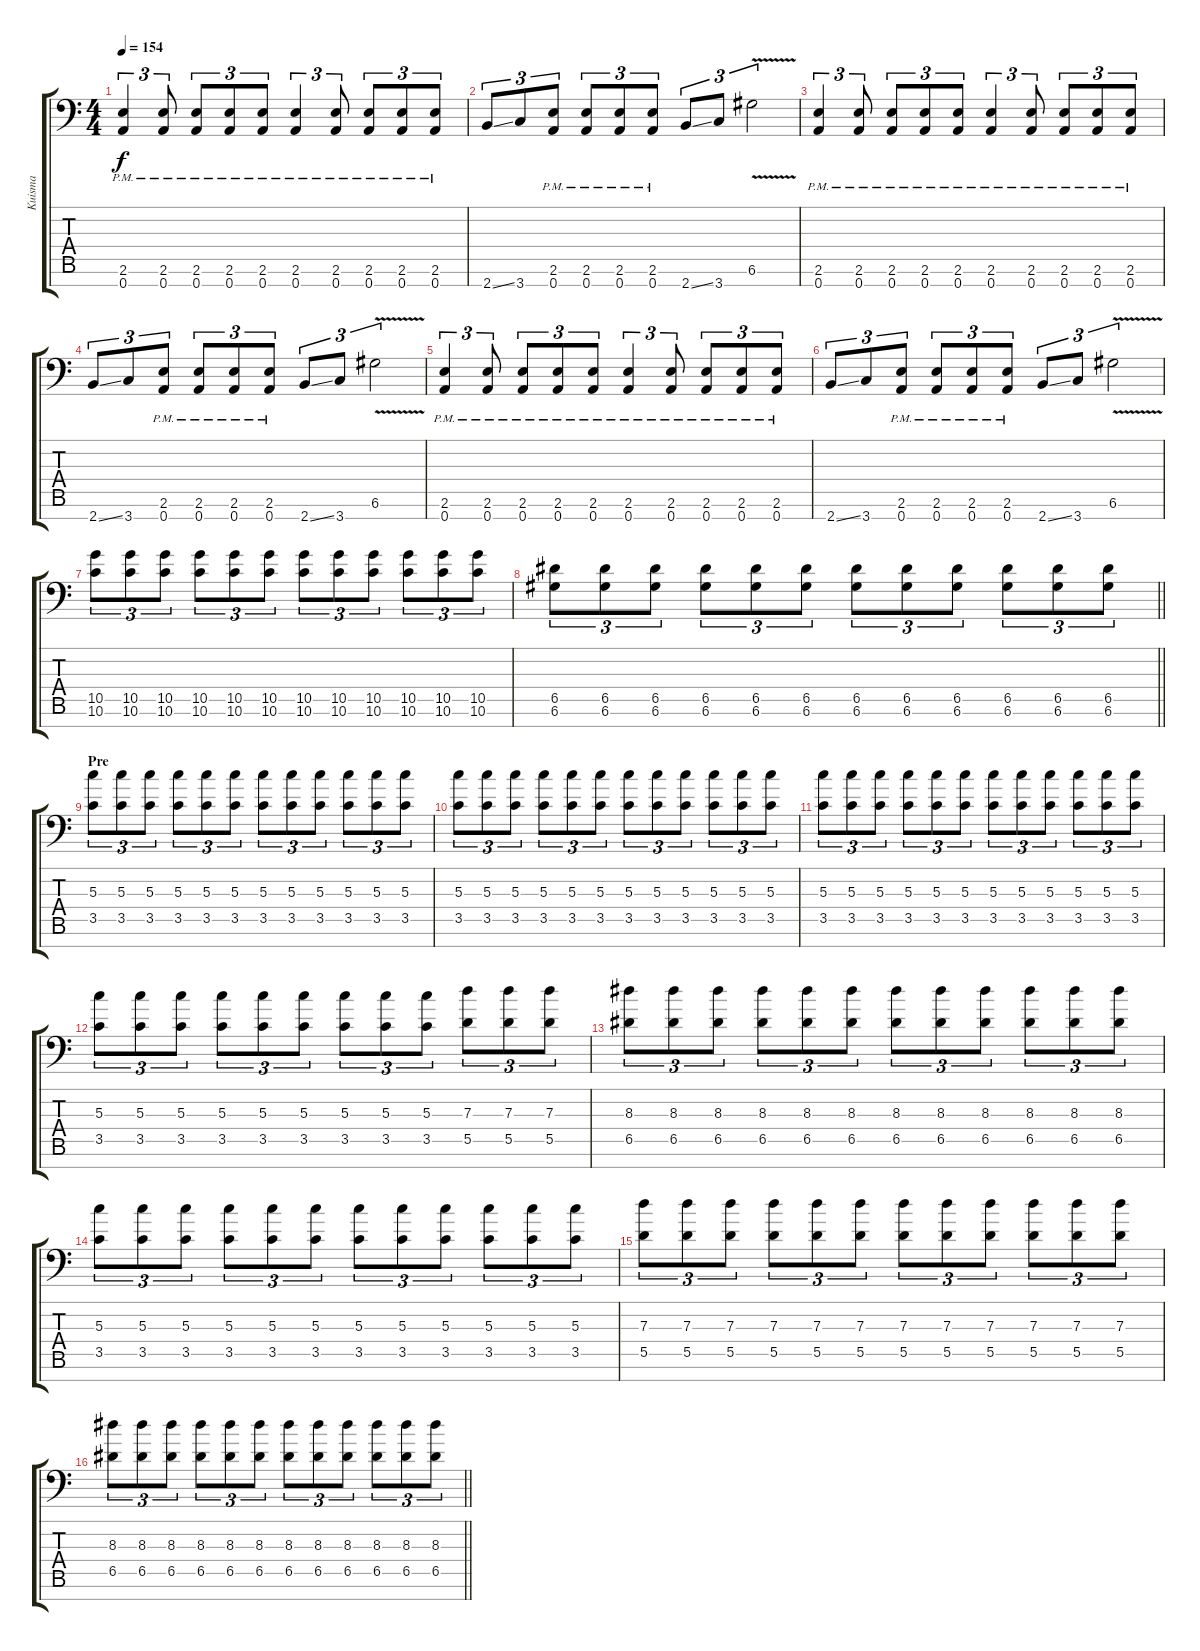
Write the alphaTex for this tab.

\track ("Kuisma" "Kuisma") {instrument distortionguitar}
\staff {score tabs}
\tuning (E4 B3 G3 D3 A2 D2 A1) {hide}
\ts (4 4)
\tempo 154
\clef f4
\ks c
(2.6{pm} 0.7{pm}).4{tu (3 2) dy f} (2.6{pm} 0.7{pm}).8{tu (3 2)} (2.6{pm} 0.7{pm}).8{tu (3 2)} (2.6{pm} 0.7{pm}).8{tu (3 2)} (2.6{pm} 0.7{pm}).8{tu (3 2)} (2.6{pm} 0.7{pm}).4{tu (3 2)} (2.6{pm} 0.7{pm}).8{tu (3 2)} (2.6{pm} 0.7{pm}).8{tu (3 2)} (2.6{pm} 0.7{pm}).8{tu (3 2)} (2.6{pm} 0.7{pm}).8{tu (3 2)} |
2.7{ss}.8{tu (3 2)} 3.7.8{tu (3 2)} (2.6{pm} 0.7{pm}).8{tu (3 2)} (2.6{pm} 0.7{pm}).8{tu (3 2)} (2.6{pm} 0.7{pm}).8{tu (3 2)} (2.6{pm} 0.7{pm}).8{tu (3 2)} 2.7{ss}.8{tu (3 2)} 3.7.8{tu (3 2)} 6.6{v}.2{tu (3 2)} |
(2.6{pm} 0.7{pm}).4{tu (3 2)} (2.6{pm} 0.7{pm}).8{tu (3 2)} (2.6{pm} 0.7{pm}).8{tu (3 2)} (2.6{pm} 0.7{pm}).8{tu (3 2)} (2.6{pm} 0.7{pm}).8{tu (3 2)} (2.6{pm} 0.7{pm}).4{tu (3 2)} (2.6{pm} 0.7{pm}).8{tu (3 2)} (2.6{pm} 0.7{pm}).8{tu (3 2)} (2.6{pm} 0.7{pm}).8{tu (3 2)} (2.6{pm} 0.7{pm}).8{tu (3 2)} |
2.7{ss}.8{tu (3 2)} 3.7.8{tu (3 2)} (2.6{pm} 0.7{pm}).8{tu (3 2)} (2.6{pm} 0.7{pm}).8{tu (3 2)} (2.6{pm} 0.7{pm}).8{tu (3 2)} (2.6{pm} 0.7{pm}).8{tu (3 2)} 2.7{ss}.8{tu (3 2)} 3.7.8{tu (3 2)} 6.6{v}.2{tu (3 2)} |
(2.6{pm} 0.7{pm}).4{tu (3 2)} (2.6{pm} 0.7{pm}).8{tu (3 2)} (2.6{pm} 0.7{pm}).8{tu (3 2)} (2.6{pm} 0.7{pm}).8{tu (3 2)} (2.6{pm} 0.7{pm}).8{tu (3 2)} (2.6{pm} 0.7{pm}).4{tu (3 2)} (2.6{pm} 0.7{pm}).8{tu (3 2)} (2.6{pm} 0.7{pm}).8{tu (3 2)} (2.6{pm} 0.7{pm}).8{tu (3 2)} (2.6{pm} 0.7{pm}).8{tu (3 2)} |
2.7{ss}.8{tu (3 2)} 3.7.8{tu (3 2)} (2.6{pm} 0.7{pm}).8{tu (3 2)} (2.6{pm} 0.7{pm}).8{tu (3 2)} (2.6{pm} 0.7{pm}).8{tu (3 2)} (2.6{pm} 0.7{pm}).8{tu (3 2)} 2.7{ss}.8{tu (3 2)} 3.7.8{tu (3 2)} 6.6{v}.2{tu (3 2)} |
(10.5 10.6).8{tu (3 2)} (10.5 10.6).8{tu (3 2)} (10.5 10.6).8{tu (3 2)} (10.5 10.6).8{tu (3 2)} (10.5 10.6).8{tu (3 2)} (10.5 10.6).8{tu (3 2)} (10.5 10.6).8{tu (3 2)} (10.5 10.6).8{tu (3 2)} (10.5 10.6).8{tu (3 2)} (10.5 10.6).8{tu (3 2)} (10.5 10.6).8{tu (3 2)} (10.5 10.6).8{tu (3 2)} |
\barLineRight lightlight
(6.5 6.6).8{tu (3 2)} (6.5 6.6).8{tu (3 2)} (6.5 6.6).8{tu (3 2)} (6.5 6.6).8{tu (3 2)} (6.5 6.6).8{tu (3 2)} (6.5 6.6).8{tu (3 2)} (6.5 6.6).8{tu (3 2)} (6.5 6.6).8{tu (3 2)} (6.5 6.6).8{tu (3 2)} (6.5 6.6).8{tu (3 2)} (6.5 6.6).8{tu (3 2)} (6.5 6.6).8{tu (3 2)} |
\section ("" "Pre")
(5.3 3.5).8{tu (3 2)} (5.3 3.5).8{tu (3 2)} (5.3 3.5).8{tu (3 2)} (5.3 3.5).8{tu (3 2)} (5.3 3.5).8{tu (3 2)} (5.3 3.5).8{tu (3 2)} (5.3 3.5).8{tu (3 2)} (5.3 3.5).8{tu (3 2)} (5.3 3.5).8{tu (3 2)} (5.3 3.5).8{tu (3 2)} (5.3 3.5).8{tu (3 2)} (5.3 3.5).8{tu (3 2)} |
(5.3 3.5).8{tu (3 2)} (5.3 3.5).8{tu (3 2)} (5.3 3.5).8{tu (3 2)} (5.3 3.5).8{tu (3 2)} (5.3 3.5).8{tu (3 2)} (5.3 3.5).8{tu (3 2)} (5.3 3.5).8{tu (3 2)} (5.3 3.5).8{tu (3 2)} (5.3 3.5).8{tu (3 2)} (5.3 3.5).8{tu (3 2)} (5.3 3.5).8{tu (3 2)} (5.3 3.5).8{tu (3 2)} |
(5.3 3.5).8{tu (3 2)} (5.3 3.5).8{tu (3 2)} (5.3 3.5).8{tu (3 2)} (5.3 3.5).8{tu (3 2)} (5.3 3.5).8{tu (3 2)} (5.3 3.5).8{tu (3 2)} (5.3 3.5).8{tu (3 2)} (5.3 3.5).8{tu (3 2)} (5.3 3.5).8{tu (3 2)} (5.3 3.5).8{tu (3 2)} (5.3 3.5).8{tu (3 2)} (5.3 3.5).8{tu (3 2)} |
(5.3 3.5).8{tu (3 2)} (5.3 3.5).8{tu (3 2)} (5.3 3.5).8{tu (3 2)} (5.3 3.5).8{tu (3 2)} (5.3 3.5).8{tu (3 2)} (5.3 3.5).8{tu (3 2)} (5.3 3.5).8{tu (3 2)} (5.3 3.5).8{tu (3 2)} (5.3 3.5).8{tu (3 2)} (7.3 5.5).8{tu (3 2)} (7.3 5.5).8{tu (3 2)} (7.3 5.5).8{tu (3 2)} |
(8.3 6.5).8{tu (3 2)} (8.3 6.5).8{tu (3 2)} (8.3 6.5).8{tu (3 2)} (8.3 6.5).8{tu (3 2)} (8.3 6.5).8{tu (3 2)} (8.3 6.5).8{tu (3 2)} (8.3 6.5).8{tu (3 2)} (8.3 6.5).8{tu (3 2)} (8.3 6.5).8{tu (3 2)} (8.3 6.5).8{tu (3 2)} (8.3 6.5).8{tu (3 2)} (8.3 6.5).8{tu (3 2)} |
(5.3 3.5).8{tu (3 2)} (5.3 3.5).8{tu (3 2)} (5.3 3.5).8{tu (3 2)} (5.3 3.5).8{tu (3 2)} (5.3 3.5).8{tu (3 2)} (5.3 3.5).8{tu (3 2)} (5.3 3.5).8{tu (3 2)} (5.3 3.5).8{tu (3 2)} (5.3 3.5).8{tu (3 2)} (5.3 3.5).8{tu (3 2)} (5.3 3.5).8{tu (3 2)} (5.3 3.5).8{tu (3 2)} |
(7.3 5.5).8{tu (3 2)} (7.3 5.5).8{tu (3 2)} (7.3 5.5).8{tu (3 2)} (7.3 5.5).8{tu (3 2)} (7.3 5.5).8{tu (3 2)} (7.3 5.5).8{tu (3 2)} (7.3 5.5).8{tu (3 2)} (7.3 5.5).8{tu (3 2)} (7.3 5.5).8{tu (3 2)} (7.3 5.5).8{tu (3 2)} (7.3 5.5).8{tu (3 2)} (7.3 5.5).8{tu (3 2)} |
\barLineRight lightlight
(8.3 6.5).8{tu (3 2)} (8.3 6.5).8{tu (3 2)} (8.3 6.5).8{tu (3 2)} (8.3 6.5).8{tu (3 2)} (8.3 6.5).8{tu (3 2)} (8.3 6.5).8{tu (3 2)} (8.3 6.5).8{tu (3 2)} (8.3 6.5).8{tu (3 2)} (8.3 6.5).8{tu (3 2)} (8.3 6.5).8{tu (3 2)} (8.3 6.5).8{tu (3 2)} (8.3 6.5).8{tu (3 2)}
